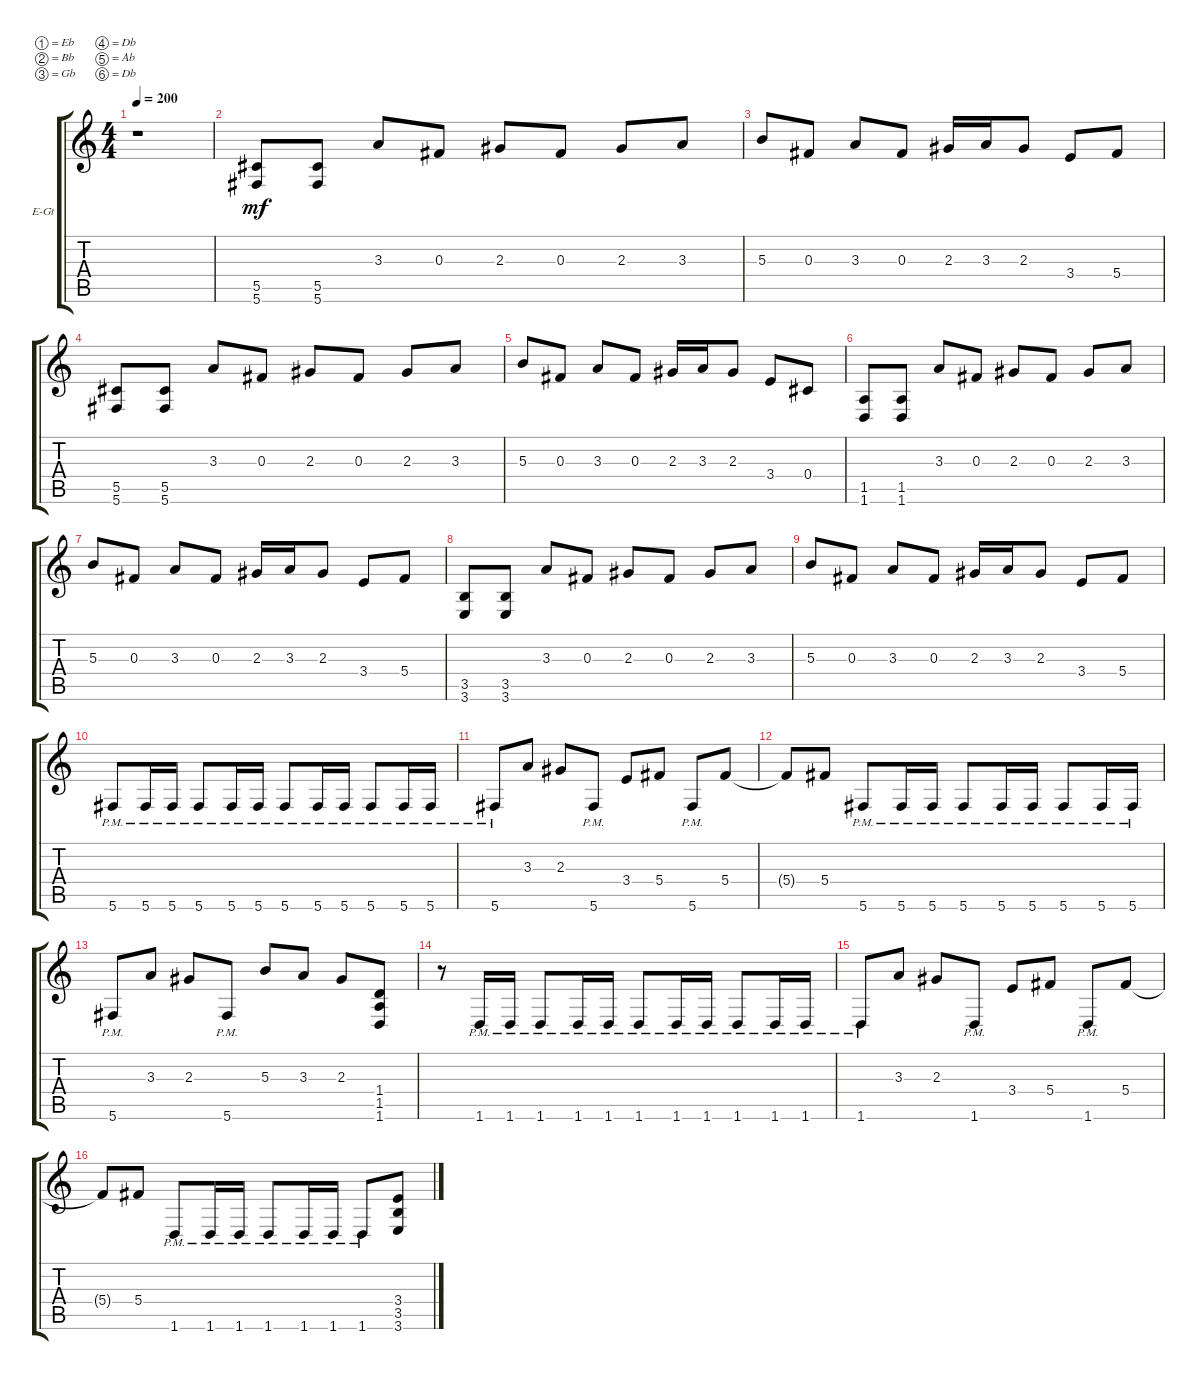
\bracketExtendMode groupsimilarinstruments
\firstSystemTrackNameOrientation horizontal
\otherSystemsTrackNameOrientation horizontal
\track ("Rythym Guitar" "E-Gt") {instrument electricguitarclean}
\staff {score tabs}
\tuning (Eb4 Bb3 Gb3 Db3 Ab2 Db2)
\ts (4 4)
\tempo 200
\clef g2
\ks c
r.1{dy mf instrument electricguitarclean} |
(5.6 5.5).8 (5.6 5.5).8 3.3.8 0.3.8 2.3.8 0.3.8 2.3.8 3.3.8 |
5.3.8 0.3.8 3.3.8 0.3.8 2.3.16 3.3.16 2.3.8 3.4.8 5.4.8 |
(5.6 5.5).8 (5.6 5.5).8 3.3.8 0.3.8 2.3.8 0.3.8 2.3.8 3.3.8 |
5.3.8 0.3.8 3.3.8 0.3.8 2.3.16 3.3.16 2.3.8 3.4.8 0.4.8 |
(1.5 1.6).8 (1.5 1.6).8 3.3.8 0.3.8 2.3.8 0.3.8 2.3.8 3.3.8 |
5.3.8 0.3.8 3.3.8 0.3.8 2.3.16 3.3.16 2.3.8 3.4.8 5.4.8 |
(3.6 3.5).8 (3.6 3.5).8 3.3.8 0.3.8 2.3.8 0.3.8 2.3.8 3.3.8 |
5.3.8 0.3.8 3.3.8 0.3.8 2.3.16 3.3.16 2.3.8 3.4.8 5.4.8 |
5.6{pm}.8 5.6{pm}.16 5.6{pm}.16 5.6{pm}.8 5.6{pm}.16 5.6{pm}.16 5.6{pm}.8 5.6{pm}.16 5.6{pm}.16 5.6{pm}.8 5.6{pm}.16 5.6{pm}.16 |
5.6{pm}.8 3.3.8 2.3.8 5.6{pm}.8 3.4.8 5.4.8 5.6{pm}.8 5.4.8 |
5.4{t}.8 5.4.8 5.6{pm}.8 5.6{pm}.16 5.6{pm}.16 5.6{pm}.8 5.6{pm}.16 5.6{pm}.16 5.6{pm}.8 5.6{pm}.16 5.6{pm}.16 |
5.6{pm}.8 3.3.8 2.3.8 5.6{pm}.8 5.3.8 3.3.8 2.3.8 (1.6 1.5 1.4).8 |
r.8 1.6{pm}.16 1.6{pm}.16 1.6{pm}.8 1.6{pm}.16 1.6{pm}.16 1.6{pm}.8 1.6{pm}.16 1.6{pm}.16 1.6{pm}.8 1.6{pm}.16 1.6{pm}.16 |
1.6{pm}.8 3.3.8 2.3.8 1.6{pm}.8 3.4.8 5.4.8 1.6{pm}.8 5.4.8 |
5.4{t}.8 5.4.8 1.6{pm}.8 1.6{pm}.16 1.6{pm}.16 1.6{pm}.8 1.6{pm}.16 1.6{pm}.16 1.6{pm}.8 (3.6 3.5 3.4).8
